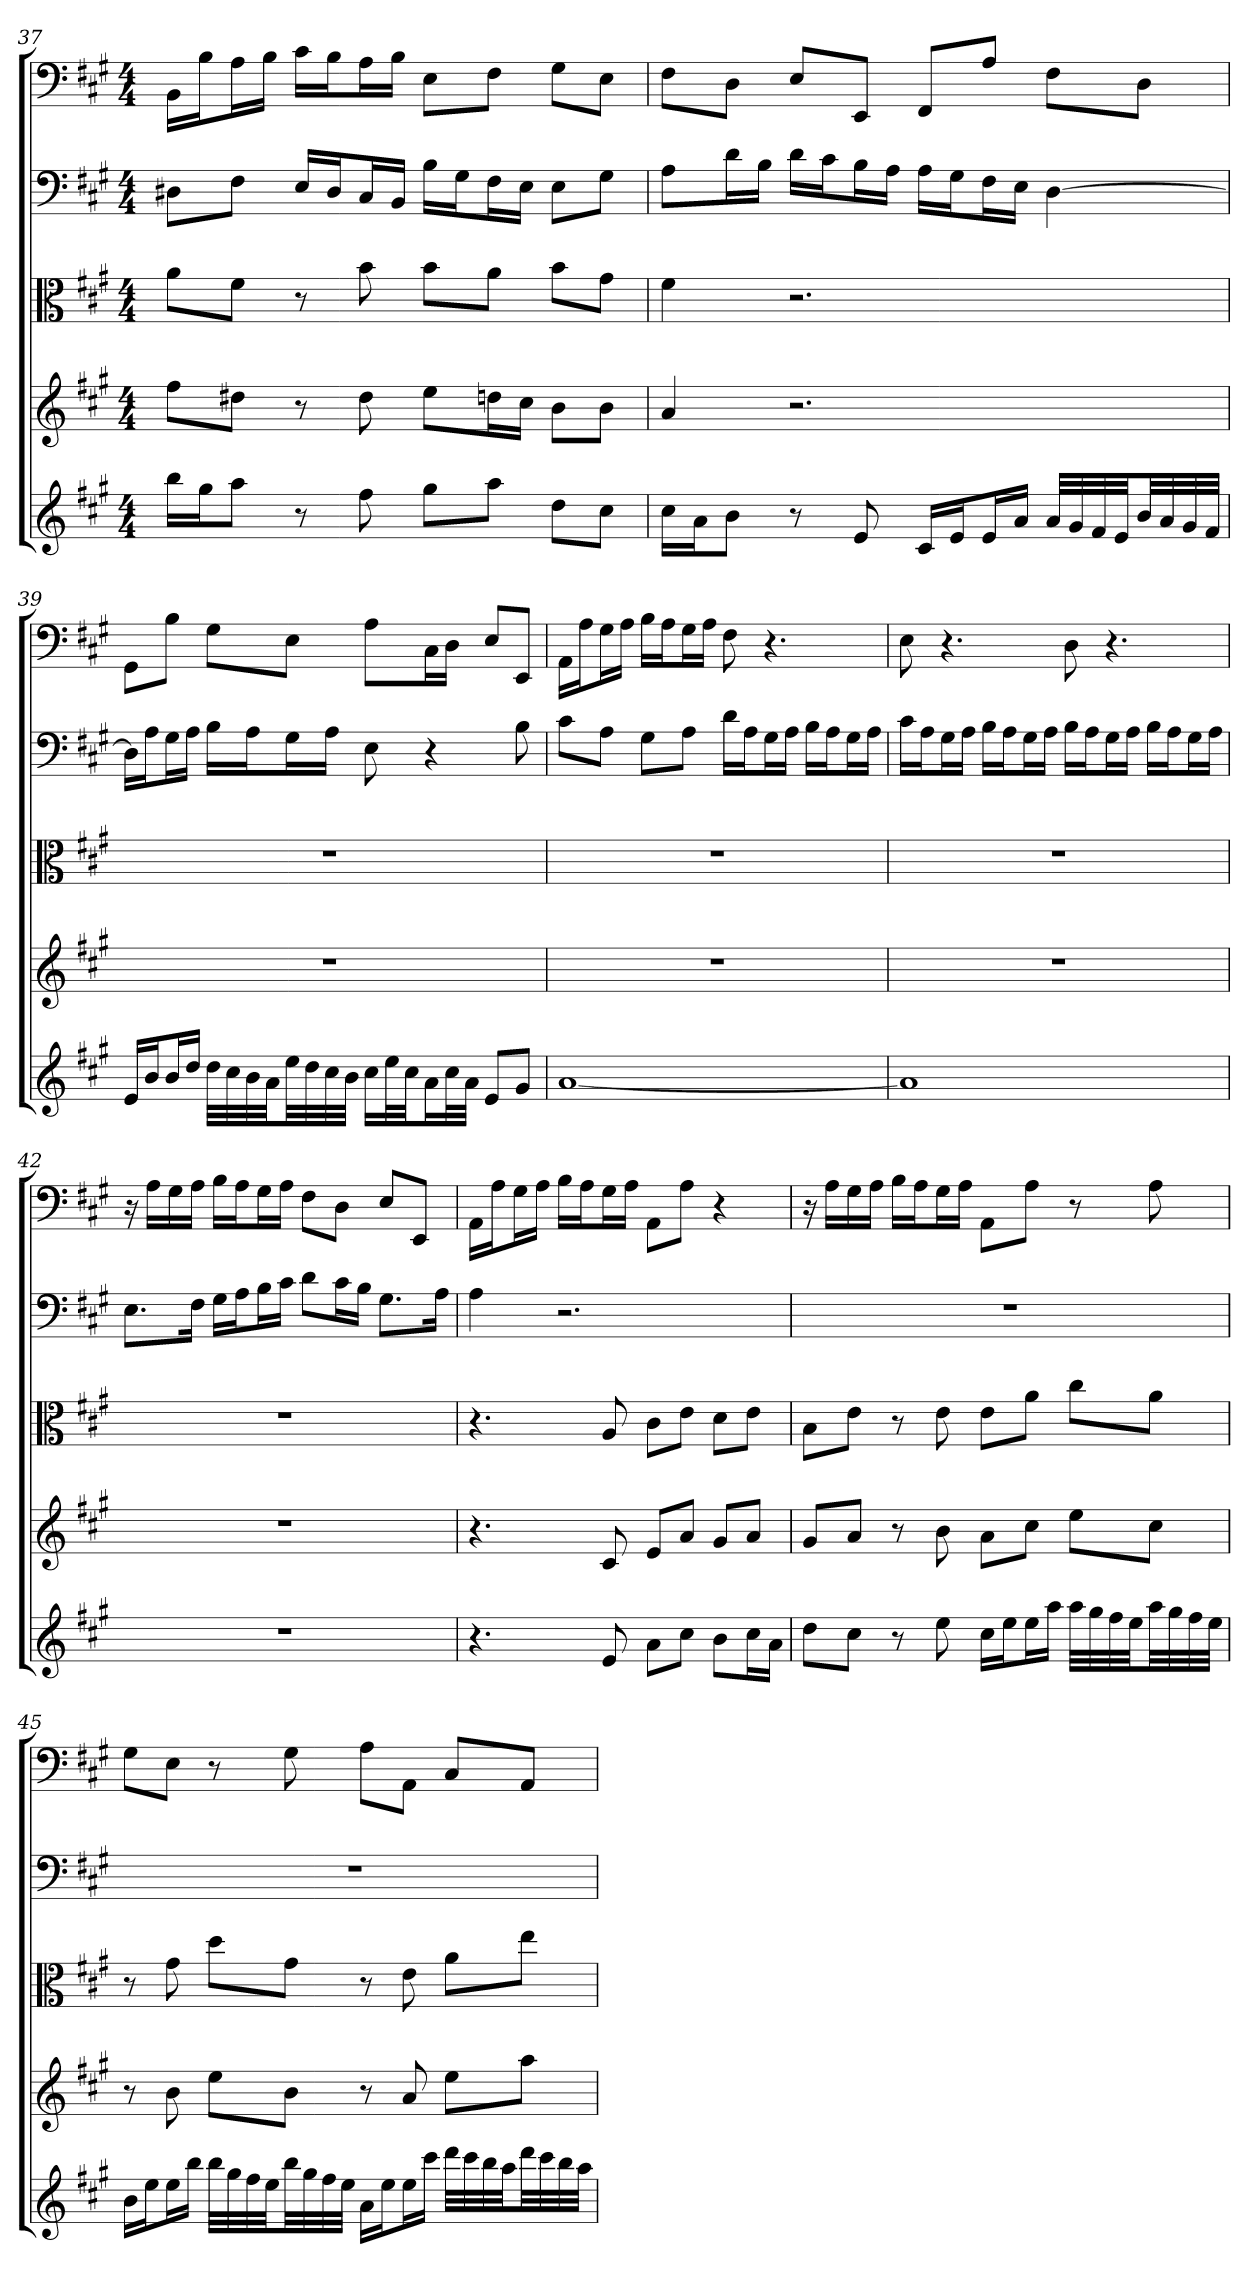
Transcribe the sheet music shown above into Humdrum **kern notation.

**kern	**kern	**kern	**kern	**kern
*part5	*part4	*part3	*part2	*part1
*staff5	*staff4	*staff3	*staff2	*staff1
*	*	*clefC3	*clefF4	*clefF4
*k[f#c#g#]	*k[f#c#g#]	*k[f#c#g#]	*k[f#c#g#]	*k[f#c#g#]
*A:	*A:	*A:	*A:	*A:
*M4/4	*M4/4	*M4/4	*M4/4	*M4/4
=37	=37	=37	=37	=37
16bbLL	8ff#L	8a\L	8D#X\L	16BB\LL
16gg#J	.	.	.	16B\J
8aaJ	8dd#XJ	8f#\J	8F#\J	16A\L
.	.	.	.	16B\JJ
8r	8r	8r	16E/LL	16c#\LL
.	.	.	16D#/J	16B\J
8ff#	8dd#	8b	16C#/L	16A\L
.	.	.	16BB/JJ	16B\JJ
8gg#L	8eeL	8b\L	16B\LL	8E\L
.	.	.	16G#\J	.
8aaJ	16ddnL	8a\J	16F#\L	8F#\J
.	16cc#JJ	.	16E\JJ	.
8ddL	8bL	8b\L	8E\L	8G#\L
8cc#J	8bJ	8g#\J	8G#\J	8E\J
=38	=38	=38	=38	=38
16cc#LL	4a	4f#	8A\L	8F#\L
16aJ	.	.	.	.
8bJ	.	.	16d\L	8D\J
.	.	.	16B\JJ	.
8r	2.r	2.r	16d\LL	8E/L
.	.	.	16c#\J	.
8e	.	.	16B\L	8EE/J
.	.	.	16A\JJ	.
16c#LL	.	.	16A\LL	8FF#/L
16eJ	.	.	16G#\J	.
16eL	.	.	16F#\L	8A/J
16aJJ	.	.	16E\JJ	.
32aLLL	.	.	[4D	8F#\L
32g#	.	.	.	.
32f#	.	.	.	.
32eJJ	.	.	.	.
32bLL	.	.	.	8D\J
32a	.	.	.	.
32g#	.	.	.	.
32f#JJJ	.	.	.	.
=39	=39	=39	=39	=39
16eLL	1r	1r	16D\LL]	8GG#\L
16bJ	.	.	16A\J	.
16bL	.	.	16G#\L	8B\J
16ddJJ	.	.	16A\JJ	.
32ddLLL	.	.	16B\LL	8G#\L
32cc#	.	.	.	.
32b	.	.	16A\J	.
32aJJ	.	.	.	.
32eeLL	.	.	16G#\L	8E\J
32dd	.	.	.	.
32cc#	.	.	16A\JJ	.
32bJJJ	.	.	.	.
16cc#LL	.	.	8E	8A\L
32eeL	.	.	.	.
32cc#JJ	.	.	.	.
16aL	.	.	4r	16C#\L
32cc#L	.	.	.	16D\JJ
32aJJJ	.	.	.	.
8eL	.	.	.	8E/L
8g#J	.	.	8B	8EE/J
=40	=40	=40	=40	=40
[1a	1r	1r	8c#\L	16AA\LL
.	.	.	.	16A\J
.	.	.	8A\J	16G#\L
.	.	.	.	16A\JJ
.	.	.	8G#\L	16B\LL
.	.	.	.	16A\J
.	.	.	8A\J	16G#\L
.	.	.	.	16A\JJ
.	.	.	16d\LL	8F#
.	.	.	16A\J	.
.	.	.	16G#\L	4.r
.	.	.	16A\JJ	.
.	.	.	16B\LL	.
.	.	.	16A\J	.
.	.	.	16G#\L	.
.	.	.	16A\JJ	.
=41	=41	=41	=41	=41
1a]	1r	1r	16c#\LL	8E
.	.	.	16A\J	.
.	.	.	16G#\L	4.r
.	.	.	16A\JJ	.
.	.	.	16B\LL	.
.	.	.	16A\J	.
.	.	.	16G#\L	.
.	.	.	16A\JJ	.
.	.	.	16B\LL	8D
.	.	.	16A\J	.
.	.	.	16G#\L	4.r
.	.	.	16A\JJ	.
.	.	.	16B\LL	.
.	.	.	16A\J	.
.	.	.	16G#\L	.
.	.	.	16A\JJ	.
=42	=42	=42	=42	=42
1r	1r	1r	8.E\L	16r
.	.	.	.	16A\LL
.	.	.	.	16G#\
.	.	.	16F#\Jk	16A\JJ
.	.	.	16G#\LL	16B\LL
.	.	.	16A\J	16A\J
.	.	.	16B\L	16G#\L
.	.	.	16c#\JJ	16A\JJ
.	.	.	8d\L	8F#\L
.	.	.	16c#\L	8D\J
.	.	.	16B\JJ	.
.	.	.	8.G#\L	8E/L
.	.	.	.	8EE/J
.	.	.	16A\Jk	.
=43	=43	=43	=43	=43
4.r	4.r	4.r	4A	16AA\LL
.	.	.	.	16A\J
.	.	.	.	16G#\L
.	.	.	.	16A\JJ
.	.	.	2.r	16B\LL
.	.	.	.	16A\J
8e	8c#	8A	.	16G#\L
.	.	.	.	16A\JJ
8aL	8eL	8c#\L	.	8AA\L
8cc#J	8aJ	8e\J	.	8A\J
8bL	8g#L	8d\L	.	4r
16cc#L	8aJ	8e\J	.	.
16aJJ	.	.	.	.
=44	=44	=44	=44	=44
8ddL	8g#L	8B\L	1r	16r
.	.	.	.	16A\LL
8cc#J	8aJ	8e\J	.	16G#\
.	.	.	.	16A\JJ
8r	8r	8r	.	16B\LL
.	.	.	.	16A\J
8ee	8b	8e	.	16G#\L
.	.	.	.	16A\JJ
16cc#LL	8aL	8e\L	.	8AA\L
16eeJ	.	.	.	.
16eeL	8cc#J	8a\J	.	8A\J
16aaJJ	.	.	.	.
32aaLLL	8eeL	8cc#\L	.	8r
32gg#	.	.	.	.
32ff#	.	.	.	.
32eeJJ	.	.	.	.
32aaLL	8cc#J	8a\J	.	8A
32gg#	.	.	.	.
32ff#	.	.	.	.
32eeJJJ	.	.	.	.
=45	=45	=45	=45	=45
16bLL	8r	8r	1r	8G#\L
16eeJ	.	.	.	.
16eeL	8b	8g#	.	8E\J
16bbJJ	.	.	.	.
32bbLLL	8eeL	8dd\L	.	8r
32gg#	.	.	.	.
32ff#	.	.	.	.
32eeJJ	.	.	.	.
32bbLL	8bJ	8g#\J	.	8G#
32gg#	.	.	.	.
32ff#	.	.	.	.
32eeJJJ	.	.	.	.
16aLL	8r	8r	.	8A\L
16eeJ	.	.	.	.
16eeL	8a	8e	.	8AA\J
16ccc#JJ	.	.	.	.
32dddLLL	8eeL	8a\L	.	8C#/L
32ccc#	.	.	.	.
32bb	.	.	.	.
32aaJJ	.	.	.	.
32dddLL	8aaJ	8ee\J	.	8AA/J
32ccc#	.	.	.	.
32bb	.	.	.	.
32aaJJJ	.	.	.	.
=	=	=	=	=
*-	*-	*-	*-	*-
